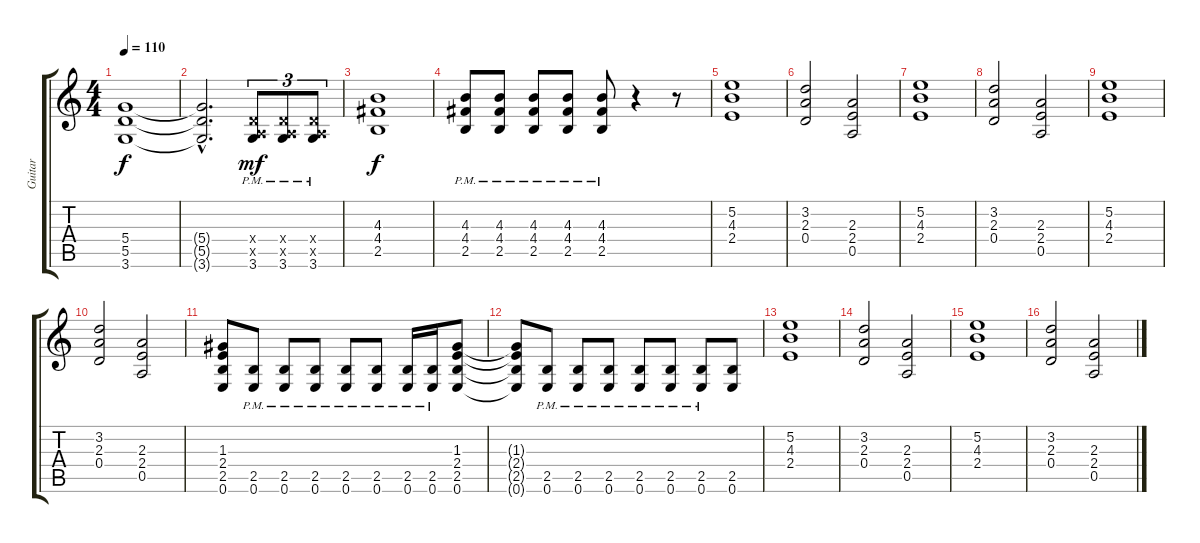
\track ("Guitar" "Guitar") {instrument overdrivenguitar}
\staff {score tabs}
\tuning (E4 B3 G3 D3 A2 E2) {hide}
\ts (4 4)
\tempo 110
\clef g2
\ks c
(5.4 5.5 3.6).1{dy f} |
(5.4{hac t} 5.5{hac t} 3.6{hac t}).2{d} (0.4{x} 0.5{x} 3.6{pm}).8{tu (3 2) dy mf} (0.4{x} 0.5{x} 3.6{pm}).8{tu (3 2)} (0.4{x} 0.5{x} 3.6{pm}).8{tu (3 2)} |
(4.3 4.4 2.5).1{dy f} |
(4.3{pm} 4.4{pm} 2.5{pm}).8 (4.3{pm} 4.4{pm} 2.5{pm}).8 (4.3{pm} 4.4{pm} 2.5{pm}).8 (4.3{pm} 4.4{pm} 2.5{pm}).8 (4.3{pm} 4.4{pm} 2.5{pm}).8 r.4 r.8 |
(5.2 4.3 2.4).1{volume 10} |
(3.2 2.3 0.4).2 (2.3 2.4 0.5).2 |
(5.2 4.3 2.4).1 |
(3.2 2.3 0.4).2 (2.3 2.4 0.5).2 |
(5.2 4.3 2.4).1 |
(3.2 2.3 0.4).2 (2.3 2.4 0.5).2 |
(1.3 2.4 2.5 0.6).8{instrument distortionguitar} (2.5{pm} 0.6{pm}).8 (2.5{pm} 0.6{pm}).8 (2.5{pm} 0.6{pm}).8 (2.5{pm} 0.6{pm}).8 (2.5{pm} 0.6{pm}).8 (2.5{pm} 0.6{pm}).16 (2.5{pm} 0.6{pm}).16 (1.3 2.4 2.5 0.6).8 |
(1.3{t} 2.4{t} 2.5{t} 0.6{t}).8 (2.5{pm} 0.6{pm}).8 (2.5{pm} 0.6{pm}).8 (2.5{pm} 0.6{pm}).8 (2.5{pm} 0.6{pm}).8 (2.5{pm} 0.6{pm}).8 (2.5{pm} 0.6{pm}).8 (2.5 0.6).8 |
(5.2 4.3 2.4).1{volume 10} |
(3.2 2.3 0.4).2 (2.3 2.4 0.5).2 |
(5.2 4.3 2.4).1 |
(3.2 2.3 0.4).2 (2.3 2.4 0.5).2
